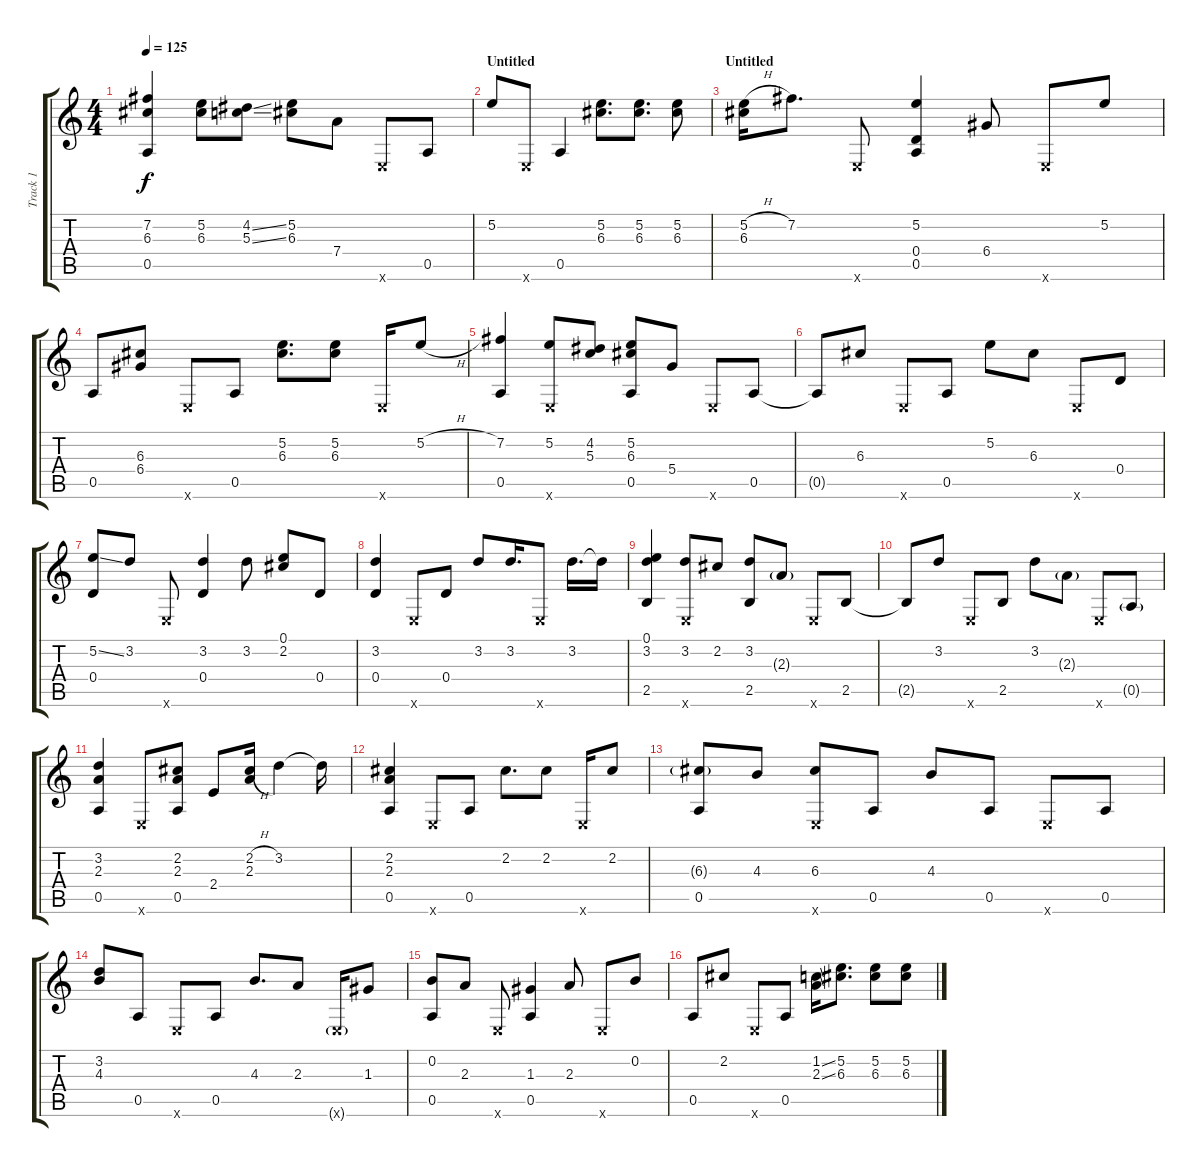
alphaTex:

\track ("Track 1" "Track 1") {instrument acousticguitarsteel}
\staff {score tabs}
\tuning (E4 B3 G3 D3 A2 E2) {hide}
\ts (4 4)
\tempo 125
\clef g2
\ks c
(7.2 6.3 0.5).4{dy f} (5.2 6.3).8 (4.2{ss} 5.3{ss}).8 (5.2 6.3).8 7.4.8 0.6{x}.8 0.5.8 |
\section ("" "Untitled")
5.2.8 0.6{x}.8 0.5.4 (5.2 6.3).8{d} (5.2 6.3).8{d} (5.2 6.3).8 |
\section ("" "Untitled")
(5.2{h} 6.3).16 7.2.8{d} 0.6{x}.8 (5.2 0.4 0.5).4 6.4.8 0.6{x}.8 5.2.8 |
0.5.8 (6.3 6.4).8 0.6{x}.8 0.5.8 (5.2 6.3).8{d} (5.2 6.3).8 0.6{x}.16 5.2{h}.8 |
(7.2 0.5).4 (5.2 0.6{x}).8 (4.2 5.3).8 (5.2 6.3 0.5).8 5.4.8 0.6{x}.8 0.5.8 |
0.5{t}.8 6.3.8 0.6{x}.8 0.5.8 5.2.8 6.3.8 0.6{x}.8 0.4.8 |
(5.2{ss} 0.4).8 3.2.8 0.6{x}.8 (3.2 0.4).4 3.2.8 (0.1 2.2).8 0.4.8 |
(3.2 0.4).4 0.6{x}.8 0.4.8 3.2.8 3.2.16{d} 0.6{x}.8 3.2.16{d} 3.2{t}.16 |
(0.1 3.2 2.5).4 (3.2 0.6{x}).8 2.2.8 (3.2 2.5).8 2.3{g}.8 0.6{x}.8 2.5.8 |
2.5{t}.8 3.2.8 0.6{x}.8 2.5.8 3.2.8 2.3{g}.8 0.6{x}.8 0.5{g}.8 |
(3.2 2.3 0.5).4 0.6{x}.8 (2.2 2.3 0.5).8 2.4.8 (2.2{h} 2.3).16 3.2.4 3.2{t}.16 |
(2.2 2.3 0.5).4 0.6{x}.8 0.5.8 2.2.8{d} 2.2.8 0.6{x}.16 2.2.8 |
(6.3{g} 0.5).8 4.3.8 (6.3 0.6{x}).8 0.5.8 4.3.8 0.5.8 0.6{x}.8 0.5.8 |
(3.2 4.3).8 0.5.8 0.6{x}.8 0.5.8 4.3.8{d} 2.3.8 0.6{g x}.16 1.3.8 |
(0.2 0.5).8 2.3.8 0.6{x}.8 (1.3 0.5).4 2.3.8 0.6{x}.8 0.2.8 |
0.5.8 2.2.8 0.6{x}.8 0.5.8 (1.2{ss} 2.3{ss}).16 (5.2 6.3).8{d} (5.2 6.3).8 (5.2 6.3).8
